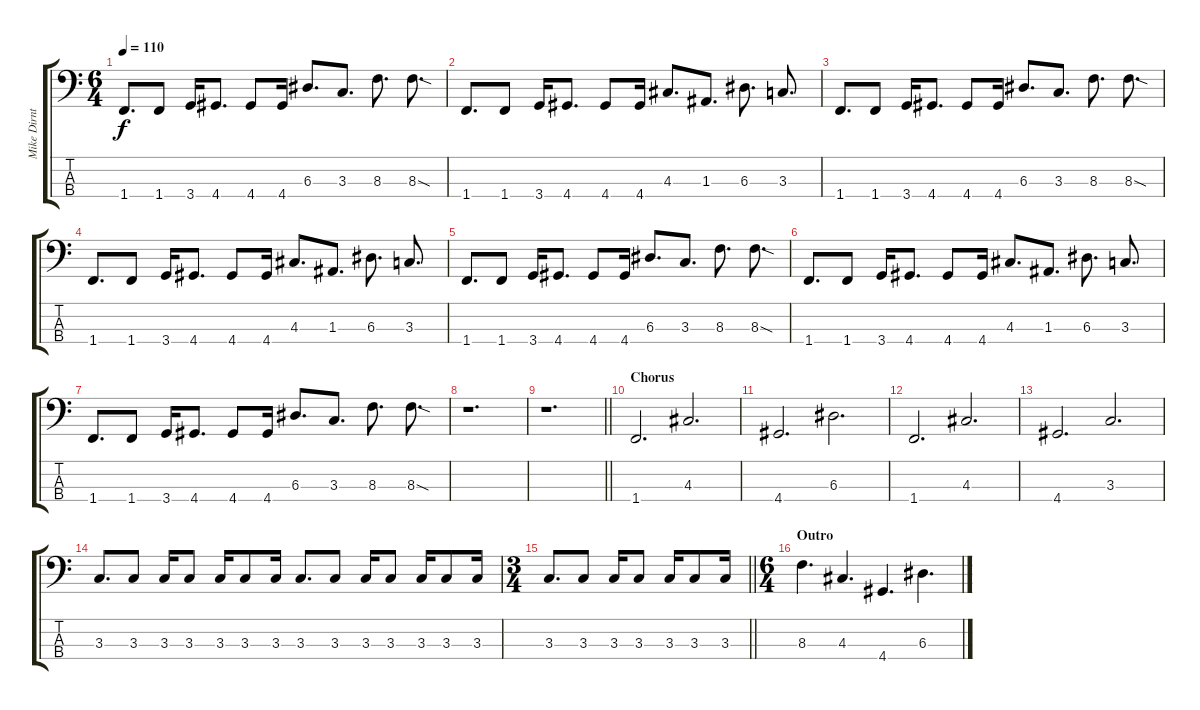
\track ("Mike Dirnt (Bass)" "Mike Dirnt") {instrument electricbassfinger}
\staff {score tabs}
\tuning (G2 D2 A1 E1) {hide}
\ts (6 4)
\tempo 110
\clef f4
\ks c
1.4.8{d dy f} 1.4.8 3.4.16 4.4.8{d} 4.4.8 4.4.16 6.3.8{d} 3.3.8{d} 8.3.8{d} 8.3{sod}.8{d} |
1.4.8{d} 1.4.8 3.4.16 4.4.8{d} 4.4.8 4.4.16 4.3.8{d} 1.3.8{d} 6.3.8{d} 3.3.8{d} |
1.4.8{d} 1.4.8 3.4.16 4.4.8{d} 4.4.8 4.4.16 6.3.8{d} 3.3.8{d} 8.3.8{d} 8.3{sod}.8{d} |
1.4.8{d} 1.4.8 3.4.16 4.4.8{d} 4.4.8 4.4.16 4.3.8{d} 1.3.8{d} 6.3.8{d} 3.3.8{d} |
1.4.8{d} 1.4.8 3.4.16 4.4.8{d} 4.4.8 4.4.16 6.3.8{d} 3.3.8{d} 8.3.8{d} 8.3{sod}.8{d} |
1.4.8{d} 1.4.8 3.4.16 4.4.8{d} 4.4.8 4.4.16 4.3.8{d} 1.3.8{d} 6.3.8{d} 3.3.8{d} |
1.4.8{d} 1.4.8 3.4.16 4.4.8{d} 4.4.8 4.4.16 6.3.8{d} 3.3.8{d} 8.3.8{d} 8.3{sod}.8{d} |
r.1{d} |
\barLineRight lightlight
r.1{d} |
\section ("" "Chorus")
1.4.2{d} 4.3.2{d} |
4.4.2{d} 6.3.2{d} |
1.4.2{d} 4.3.2{d} |
4.4.2{d} 3.3.2{d} |
3.3.8{d} 3.3.8 3.3.16 3.3.8 3.3.16 3.3.8 3.3.16 3.3.8{d} 3.3.8 3.3.16 3.3.8 3.3.16 3.3.8 3.3.16 |
\ts (3 4)
\barLineRight lightlight
3.3.8{d} 3.3.8 3.3.16 3.3.8 3.3.16 3.3.8 3.3.16 |
\ts (6 4)
\section ("" "Outro")
8.3.4{d} 4.3.4{d} 4.4.4{d} 6.3.4{d}
